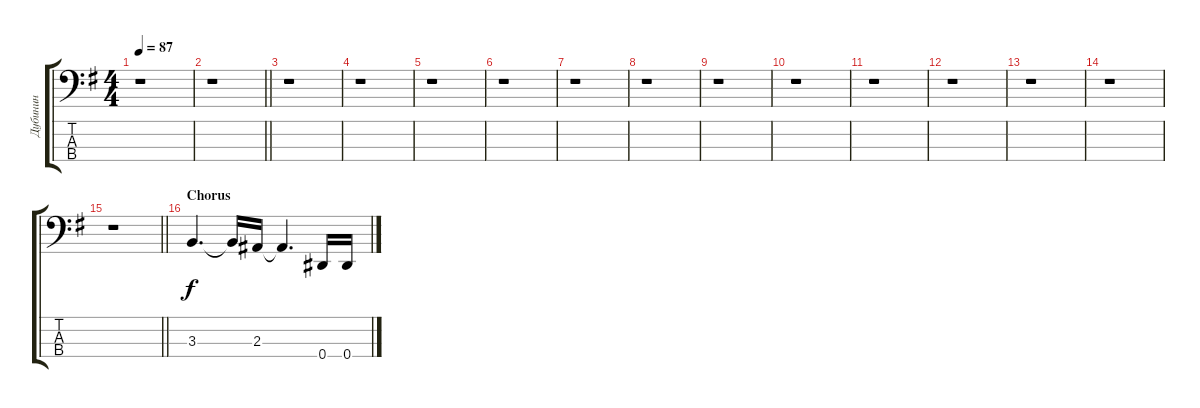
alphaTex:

\track ("Дубинин" "Дубинин") {instrument electricbassfinger}
\staff {score tabs}
\tuning (Gb2 Db2 Ab1 Eb1) {hide}
\ts (4 4)
\tempo 87
\clef f4
\ks g
r.1{dy f} |
\barLineRight lightlight
r.1 |
r.1 |
r.1 |
r.1 |
r.1 |
r.1 |
r.1 |
r.1 |
r.1 |
r.1 |
r.1 |
r.1 |
r.1 |
\barLineRight lightlight
r.1 |
\section ("" "Chorus")
3.3.4{d} 3.3{t}.16 2.3.16 2.3{t}.4{d} 0.4.16 0.4.16
